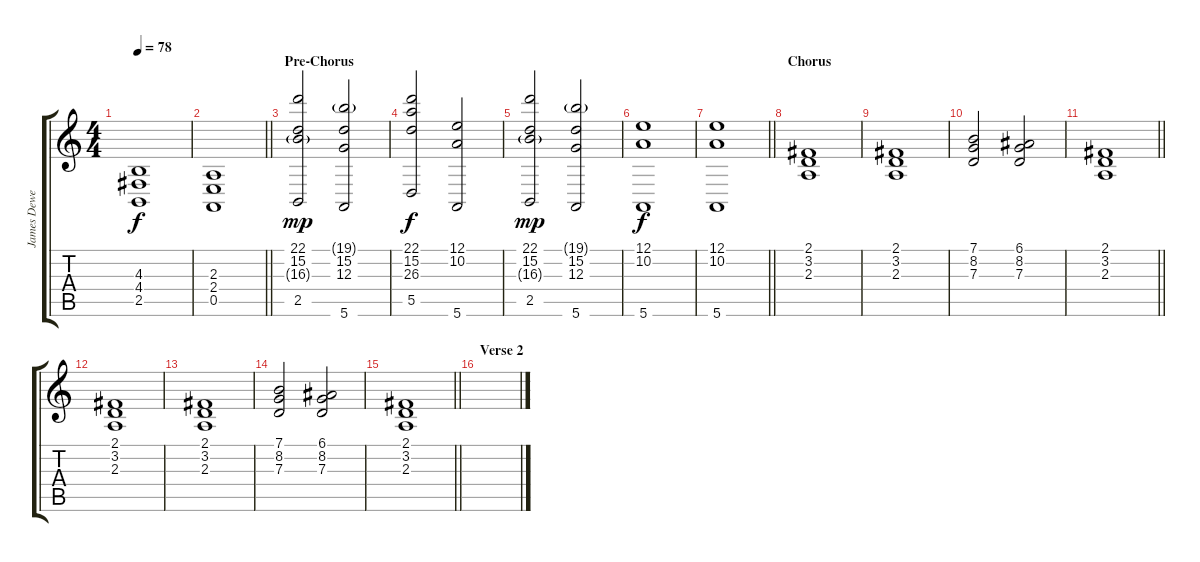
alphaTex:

\track ("James Dewees [Acoustic Gtr/FX]" "James Dewe") {instrument pad7halo}
\staff {score tabs}
\tuning (E4 B3 G3 D3 A2 E2) {hide}
\ts (4 4)
\tempo 78
\clef g2
\ks c
(4.3 4.4 2.5).1{dy f} |
\barLineRight lightlight
(2.3 2.4 0.5).1 |
\section ("" "Pre-Chorus")
(22.1 15.2 16.3{g} 2.5).2{dy mp volume 4 balance 4 instrument stringensemble1} (19.1{g} 15.2 12.3 5.6).2 |
(22.1 15.2 26.3 5.5).2{dy f} (12.1 10.2 5.6).2 |
(22.1 15.2 16.3{g} 2.5).2{dy mp} (19.1{g} 15.2 12.3 5.6).2 |
(12.1 10.2 5.6).1{dy f} |
\barLineRight lightlight
(12.1 10.2 5.6).1 |
\section ("" "Chorus")
(2.1 3.2 2.3).1{volume 5 balance 8 instrument pad7halo} |
(2.1 3.2 2.3).1 |
(7.1 8.2 7.3).2 (6.1 8.2 7.3).2 |
\barLineRight lightlight
(2.1 3.2 2.3).1 |
(2.1 3.2 2.3).1 |
(2.1 3.2 2.3).1 |
(7.1 8.2 7.3).2 (6.1 8.2 7.3).2 |
\barLineRight lightlight
(2.1 3.2 2.3).1 |
\section ("" "Verse 2")
